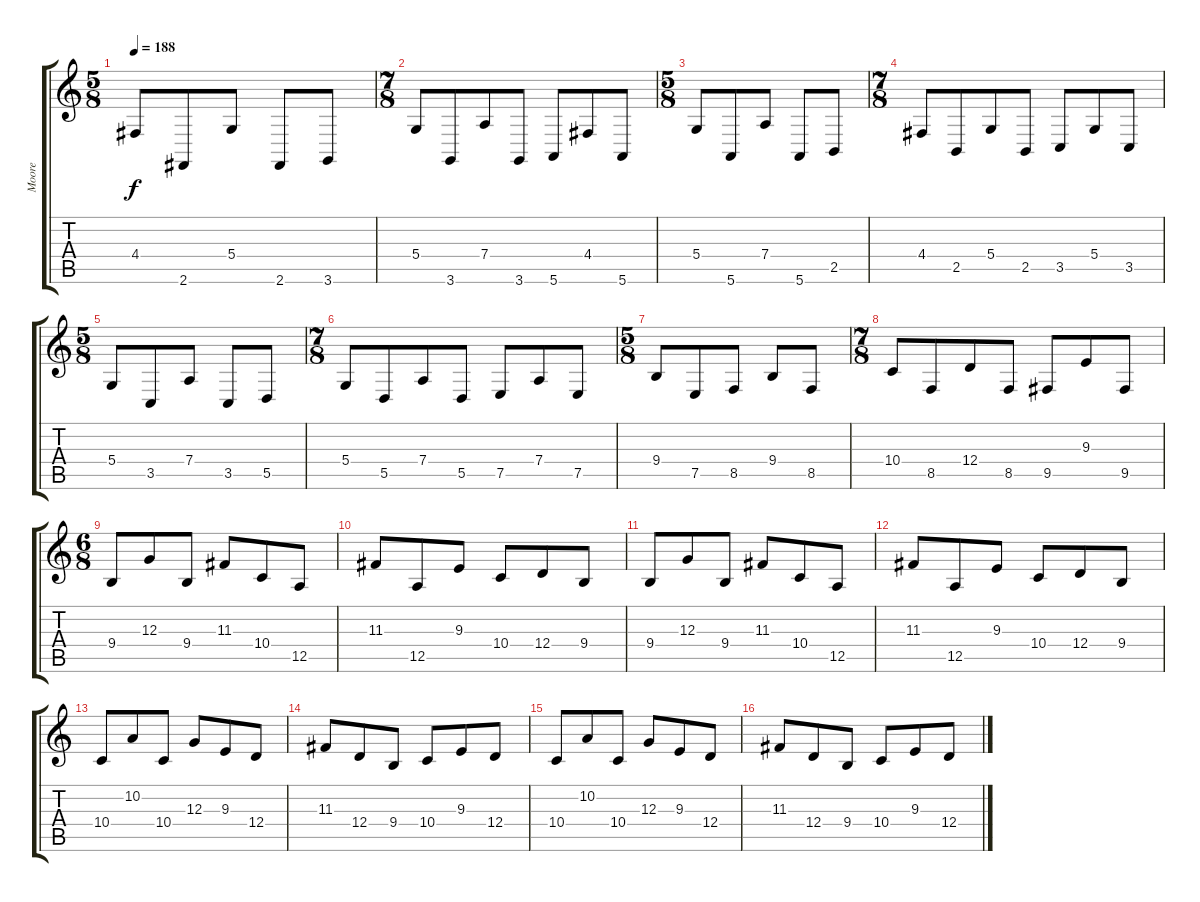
\track ("Moore" "Moore") {instrument rockorgan}
\staff {score tabs}
\tuning (E4 B3 G3 D3 A2 E2) {hide}
\ts (5 8)
\tempo 188
\clef g2
\ks c
4.4.8{dy f} 2.6.8 5.4.8 2.6.8 3.6.8 |
\ts (7 8)
5.4.8 3.6.8 7.4.8 3.6.8 5.6.8 4.4.8 5.6.8 |
\ts (5 8)
5.4.8 5.6.8 7.4.8 5.6.8 2.5.8 |
\ts (7 8)
4.4.8 2.5.8 5.4.8 2.5.8 3.5.8 5.4.8 3.5.8 |
\ts (5 8)
5.4.8 3.5.8 7.4.8 3.5.8 5.5.8 |
\ts (7 8)
5.4.8 5.5.8 7.4.8 5.5.8 7.5.8 7.4.8 7.5.8 |
\ts (5 8)
9.4.8 7.5.8 8.5.8 9.4.8 8.5.8 |
\ts (7 8)
10.4.8 8.5.8 12.4.8 8.5.8 9.5.8 9.3.8 9.5.8 |
\ts (6 8)
9.4.8 12.3.8 9.4.8 11.3.8 10.4.8 12.5.8 |
11.3.8 12.5.8 9.3.8 10.4.8 12.4.8 9.4.8 |
9.4.8 12.3.8 9.4.8 11.3.8 10.4.8 12.5.8 |
11.3.8 12.5.8 9.3.8 10.4.8 12.4.8 9.4.8 |
10.4.8 10.2.8 10.4.8 12.3.8 9.3.8 12.4.8 |
11.3.8 12.4.8 9.4.8 10.4.8 9.3.8 12.4.8 |
10.4.8 10.2.8 10.4.8 12.3.8 9.3.8 12.4.8 |
11.3.8 12.4.8 9.4.8 10.4.8 9.3.8 12.4.8
